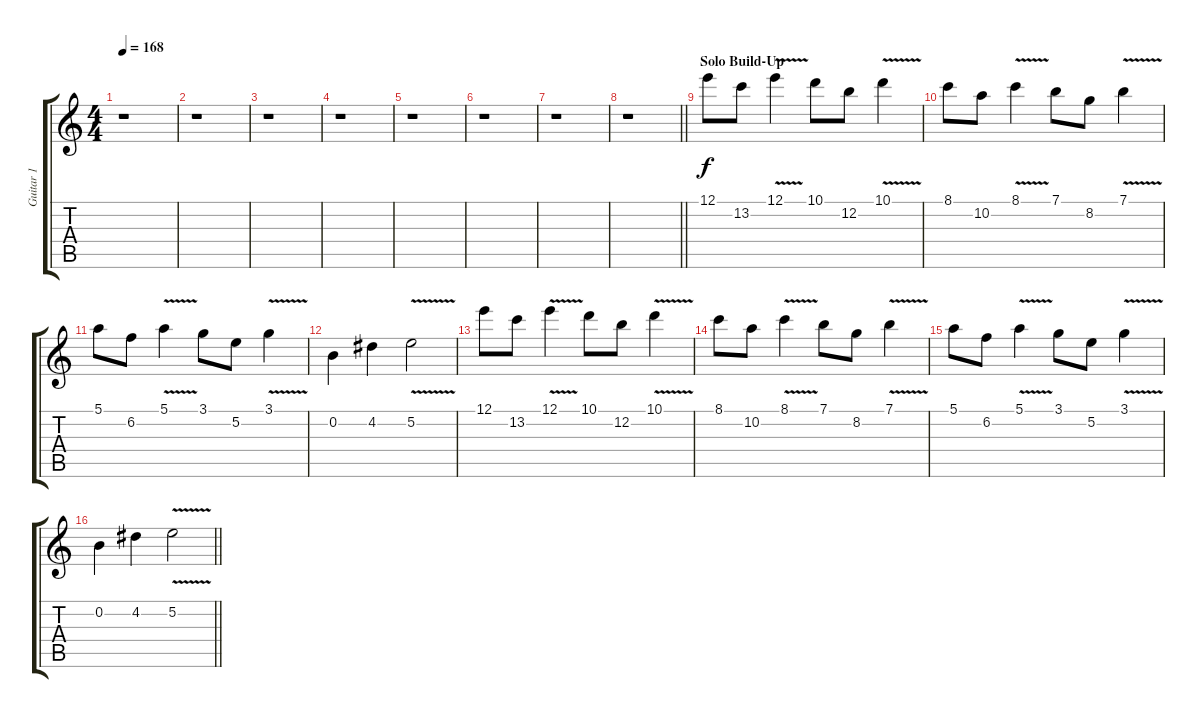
\track ("Guitar 1" "Guitar 1") {instrument distortionguitar}
\staff {score tabs}
\tuning (E4 B3 G3 D3 A2 E2) {hide}
\ts (4 4)
\tempo 168
\clef g2
\ks c
r.1{dy f} |
r.1 |
r.1 |
r.1 |
r.1 |
r.1 |
r.1 |
\barLineRight lightlight
r.1 |
\section ("" "Solo Build-Up")
12.1.8 13.2.8 12.1{v}.4 10.1.8 12.2.8 10.1{v}.4 |
8.1.8 10.2.8 8.1{v}.4 7.1.8 8.2.8 7.1{v}.4 |
5.1.8 6.2.8 5.1{v}.4 3.1.8 5.2.8 3.1{v}.4 |
0.2.4 4.2.4 5.2{v}.2 |
12.1.8 13.2.8 12.1{v}.4 10.1.8 12.2.8 10.1{v}.4 |
8.1.8 10.2.8 8.1{v}.4 7.1.8 8.2.8 7.1{v}.4 |
5.1.8 6.2.8 5.1{v}.4 3.1.8 5.2.8 3.1{v}.4 |
\barLineRight lightlight
0.2.4 4.2.4 5.2{v}.2
